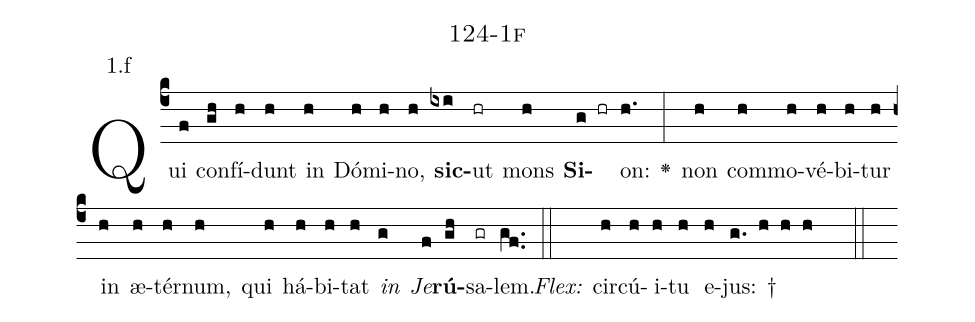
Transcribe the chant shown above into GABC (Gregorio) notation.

name: 124-1f;
annotation: 1.f;
%%
(c4)Qui(f) con(gh)fí(h)dunt(h) in(h) Dó(h)mi(h)no,(h) <b>sic</b>(ixi)ut(hr) mons(h) <b>Si</b>(g hr)on:(h.) <v>\greheightstar</v>(:) non(h) com(h)mo(h)vé(h)bi(h)tur(h) in(h) æ(h)tér(h)num,(h) qui(h) há(h)bi(h)tat(h) <i>in</i>(g) <i>Je</i>(f)<b>rú</b>(gh)sa(gr)lem.(gf..) (::)
<i>Flex:</i>()  cir(h)cú(h)i(h)tu(h) e(h)jus: †(g. h h h  ::)

%E(h) u(h) o(g) u(f) a(gh) e.(gf..) (::)
